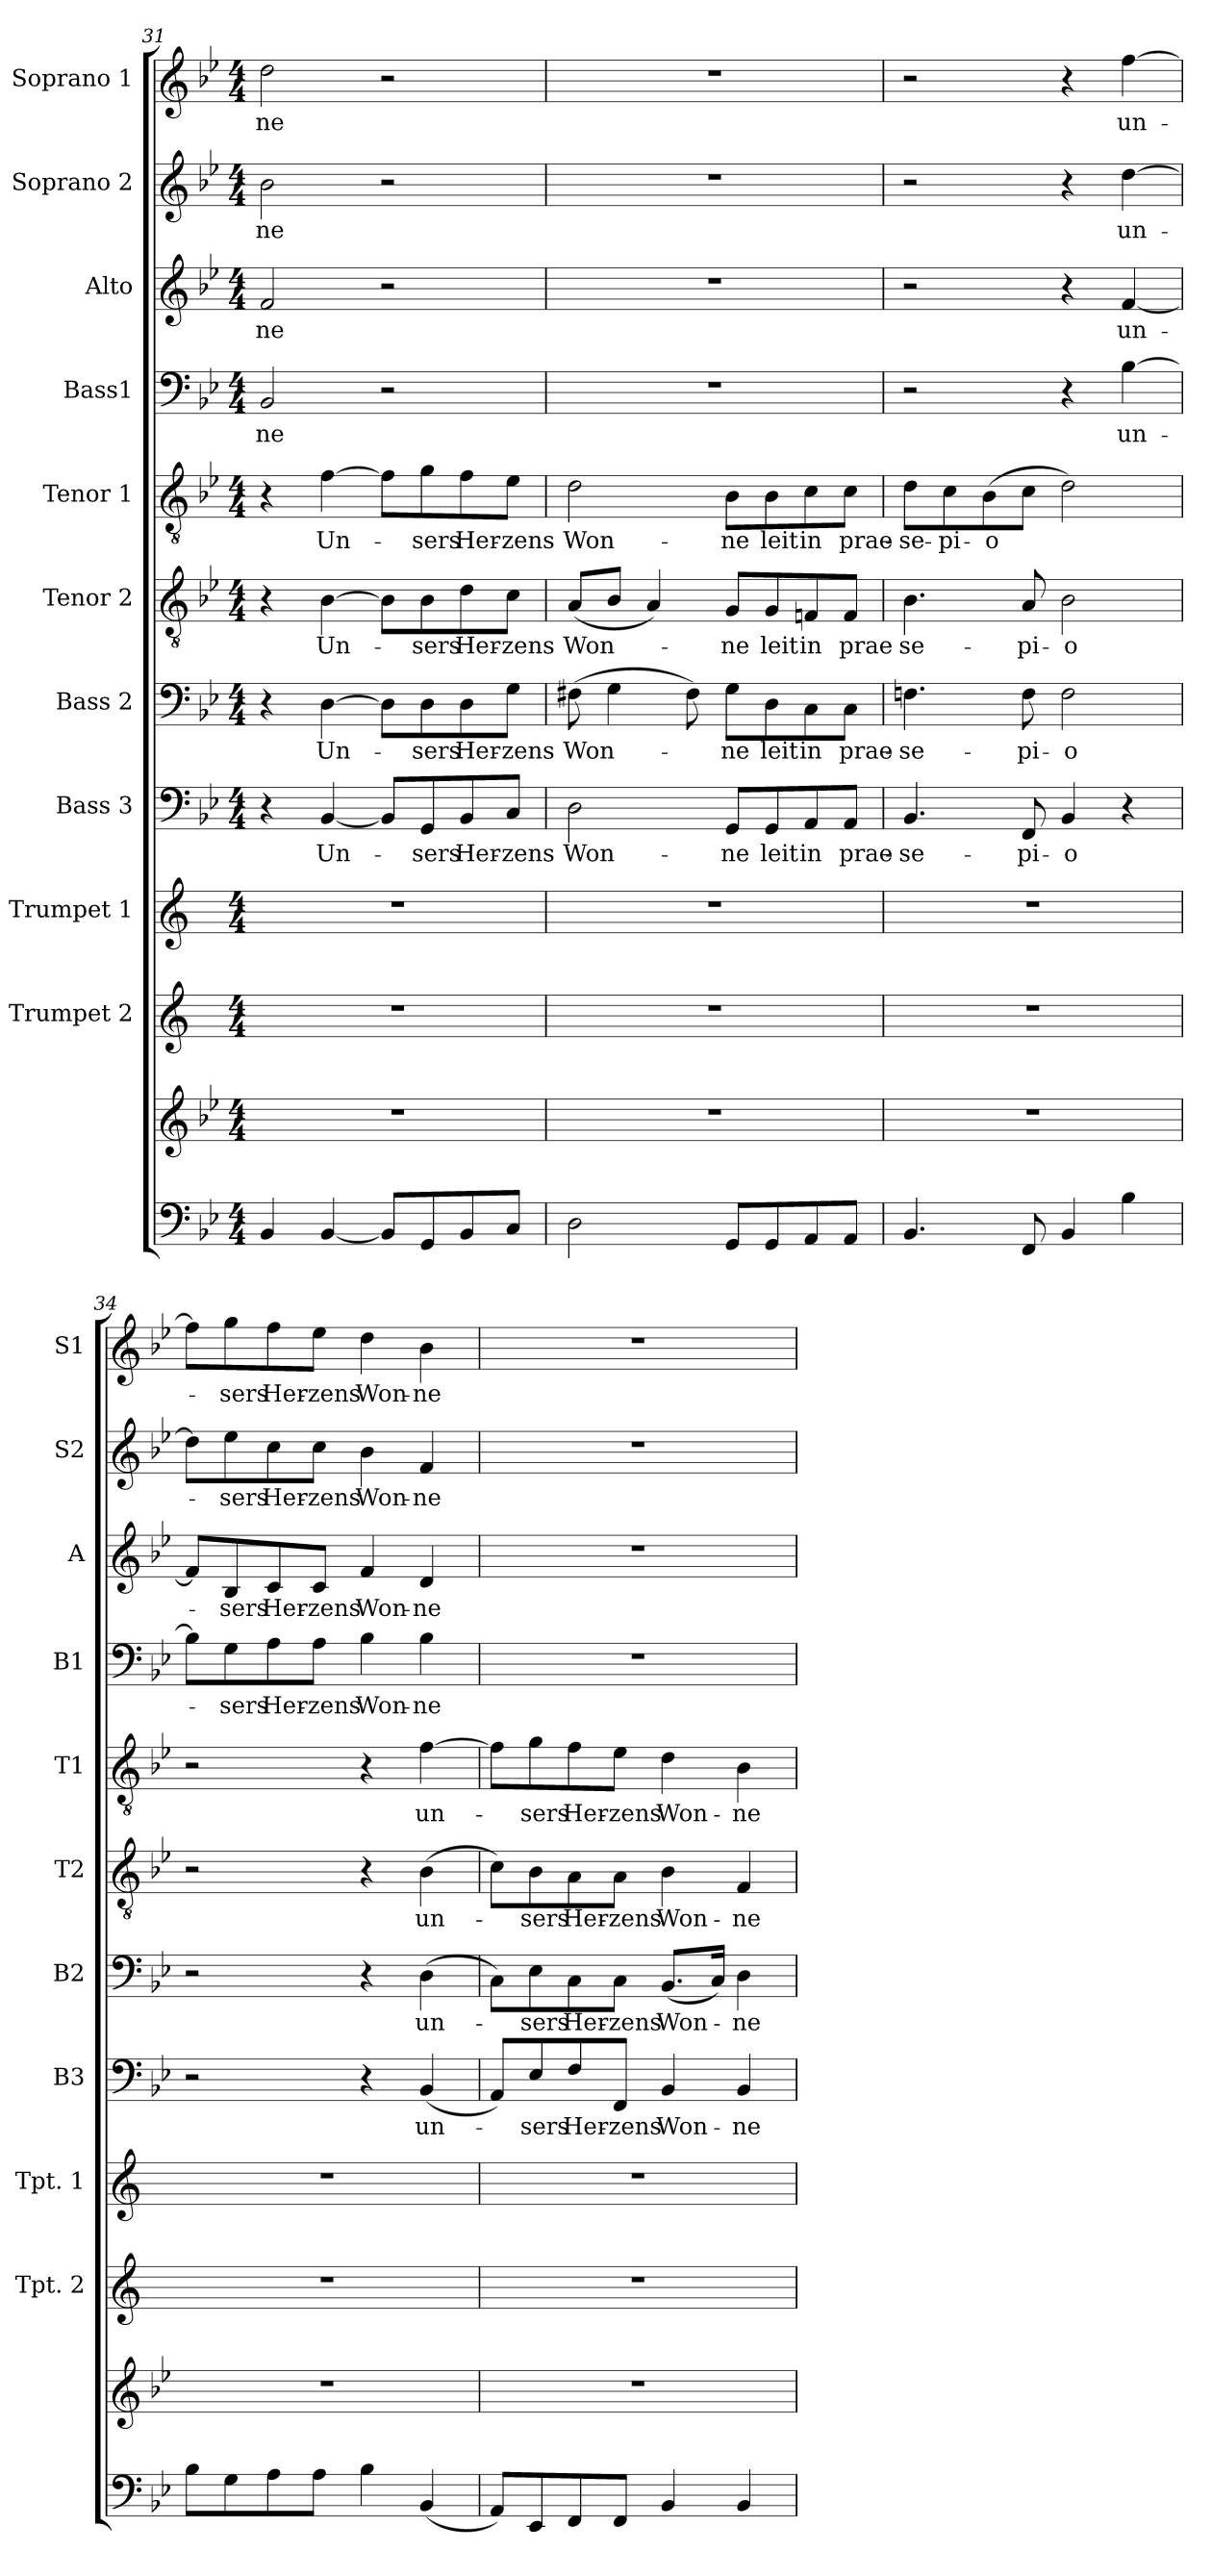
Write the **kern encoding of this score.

**kern	**kern	**kern	**kern	**kern	**text	**kern	**text	**kern	**text	**kern	**text	**kern	**text	**kern	**text	**kern	**text	**kern	**text
*part12	*part11	*part10	*part9	*part8	*part8	*part7	*part7	*part6	*part6	*part5	*part5	*part4	*part4	*part3	*part3	*part2	*part2	*part1	*part1
*staff12	*staff11	*staff10	*staff9	*staff8	*staff8	*staff7	*staff7	*staff6	*staff6	*staff5	*staff5	*staff4	*staff4	*staff3	*staff3	*staff2	*staff2	*staff1	*staff1
*	*	*I"Trumpet  2	*I"Trumpet  1	*I"Bass 3	*	*I"Bass 2	*	*I"Tenor 2	*	*I"Tenor 1	*	*I"Bass1	*	*I"Alto	*	*I"Soprano 2	*	*I"Soprano 1	*
*	*	*I'Tpt. 2	*I'Tpt. 1	*I'B3	*	*I'B2	*	*I'T2	*	*I'T1	*	*I'B1	*	*I'A	*	*I'S2	*	*I'S1	*
*clefF4	*clefG2	*clefG2	*clefG2	*clefF4	*	*clefF4	*	*clefGv2	*	*clefGv2	*	*clefF4	*	*clefG2	*	*clefG2	*	*clefG2	*
*	*	*ITrd1c2	*ITrd1c2	*	*	*	*	*	*	*	*	*	*	*	*	*	*	*	*
*k[b-e-]	*k[b-e-]	*k[b-e-]	*k[b-e-]	*k[b-e-]	*	*k[b-e-]	*	*k[b-e-]	*	*k[b-e-]	*	*k[b-e-]	*	*k[b-e-]	*	*k[b-e-]	*	*k[b-e-]	*
*B-:	*B-:	*B-:	*B-:	*B-:	*	*B-:	*	*B-:	*	*B-:	*	*B-:	*	*B-:	*	*B-:	*	*B-:	*
*M4/4	*M4/4	*M4/4	*M4/4	*M4/4	*	*M4/4	*	*M4/4	*	*M4/4	*	*M4/4	*	*M4/4	*	*M4/4	*	*M4/4	*
=31	=31	=31	=31	=31	=31	=31	=31	=31	=31	=31	=31	=31	=31	=31	=31	=31	=31	=31	=31
!	!	!	!	!	!	!	!	!	!	!	!	!	!LO:LY:b	!	!LO:LY:b	!	!LO:LY:b	!	!LO:LY:b
4BB-/	1r	1r	1r	4r	.	4r	.	4r	.	4r	.	2BB-/	-ne	2f/	-ne	2b-\	-ne	2dd\	-ne
!	!	!	!	!	!LO:LY:b	!	!LO:LY:b	!	!LO:LY:b	!	!LO:LY:b	!	!	!	!	!	!	!	!
[4BB-/	.	.	.	[4BB-/	Un-	[>4D\	Un-	[>4B-\	Un-	[<4f\	Un-	.	.	.	.	.	.	.	.
8BB-/L]	.	.	.	8BB-/L]	.	8D\L]	.	8B-\L]	.	8f\L]	.	2r	.	2r	.	2r	.	2r	.
!	!	!	!	!	!LO:LY:b	!	!LO:LY:b	!	!LO:LY:b	!	!LO:LY:b	!	!	!	!	!	!	!	!
8GG/	.	.	.	8GG/	-sers	8D\	-sers	8B-\	-sers	8g\	-sers	.	.	.	.	.	.	.	.
!	!	!	!	!	!LO:LY:b	!	!LO:LY:b	!	!LO:LY:b	!	!LO:LY:b	!	!	!	!	!	!	!	!
8BB-/	.	.	.	8BB-/	Her-	8D\	Her-	8d\	Her-	8f\	Her-	.	.	.	.	.	.	.	.
!	!	!	!	!	!LO:LY:b	!	!LO:LY:b	!	!LO:LY:b	!	!LO:LY:b	!	!	!	!	!	!	!	!
8C/J	.	.	.	8C/J	-zens	8G\J	-zens	8c\J	-zens	8e-\J	-zens	.	.	.	.	.	.	.	.
!!LO:PB:g=z
=32	=32	=32	=32	=32	=32	=32	=32	=32	=32	=32	=32	=32	=32	=32	=32	=32	=32	=32	=32
!	!	!	!	!	!LO:LY:b	!	!LO:LY:b	!	!LO:LY:b	!	!LO:LY:b	!	!	!	!	!	!	!	!
2D\	1r	1r	1r	2D\	Won-	(>8F#X\	Won-	(<8A/L	Won-	2d\	Won-	1r	.	1r	.	1r	.	1r	.
.	.	.	.	.	.	4G\	.	8B-/J	.	.	.	.	.	.	.	.	.	.	.
.	.	.	.	.	.	.	.	4A/)	.	.	.	.	.	.	.	.	.	.	.
.	.	.	.	.	.	8F#\)	.	.	.	.	.	.	.	.	.	.	.	.	.
!	!	!	!	!	!LO:LY:b	!	!LO:LY:b	!	!LO:LY:b	!	!LO:LY:b	!	!	!	!	!	!	!	!
8GG/L	.	.	.	8GG/L	-ne	8G\L	-ne	8G/L	-ne	8B-\L	-ne	.	.	.	.	.	.	.	.
!	!	!	!	!	!LO:LY:b	!	!LO:LY:b	!	!LO:LY:b	!	!LO:LY:b	!	!	!	!	!	!	!	!
8GG/	.	.	.	8GG/	leit	8D\	leit	8G/	leit	8B-\	leit	.	.	.	.	.	.	.	.
!	!	!	!	!	!LO:LY:b	!	!LO:LY:b	!	!LO:LY:b	!	!LO:LY:b	!	!	!	!	!	!	!	!
8AA/	.	.	.	8AA/	in	8C\	in	8Fn/	in	8c\	in	.	.	.	.	.	.	.	.
!	!	!	!	!	!LO:LY:b	!	!LO:LY:b	!	!LO:LY:b	!	!LO:LY:b	!	!	!	!	!	!	!	!
8AA/J	.	.	.	8AA/J	prae-	8C\J	prae-	8F/J	prae	8c\J	prae-	.	.	.	.	.	.	.	.
=33	=33	=33	=33	=33	=33	=33	=33	=33	=33	=33	=33	=33	=33	=33	=33	=33	=33	=33	=33
!	!	!	!	!	!LO:LY:b	!	!LO:LY:b	!	!LO:LY:b	!	!LO:LY:b	!	!	!	!	!	!	!	!
4.BB-/	1r	1r	1r	4.BB-/	-se-	4.Fn\	-se-	4.B-\	se-	8d\L	-se-	2r	.	2r	.	2r	.	2r	.
!	!	!	!	!	!	!	!	!	!	!	!LO:LY:b	!	!	!	!	!	!	!	!
.	.	.	.	.	.	.	.	.	.	8c\	-pi-	.	.	.	.	.	.	.	.
!	!	!	!	!	!	!	!	!	!	!	!LO:LY:b	!	!	!	!	!	!	!	!
.	.	.	.	.	.	.	.	.	.	(>8B-\	-o	.	.	.	.	.	.	.	.
!	!	!	!	!	!LO:LY:b	!	!LO:LY:b	!	!LO:LY:b	!	!	!	!	!	!	!	!	!	!
8FF/	.	.	.	8FF/	-pi-	8F\	-pi-	8A/	-pi-	8c\J	.	.	.	.	.	.	.	.	.
!	!	!	!	!	!LO:LY:b	!	!LO:LY:b	!	!LO:LY:b	!	!	!	!	!	!	!	!	!	!
4BB-/	.	.	.	4BB-/	-o	2F\	-o	2B-\	-o	2d\)	.	4r	.	4r	.	4r	.	4r	.
!	!	!	!	!	!	!	!	!	!	!	!	!	!LO:LY:b	!	!LO:LY:b	!	!LO:LY:b	!	!LO:LY:b
4B-\	.	.	.	4r	.	.	.	.	.	.	.	[>4B-\	un-	[<4f/	un-	[4dd\	un-	[4ff\	un-
=34	=34	=34	=34	=34	=34	=34	=34	=34	=34	=34	=34	=34	=34	=34	=34	=34	=34	=34	=34
8B-\L	1r	1r	1r	2r	.	2r	.	2r	.	2r	.	8B-\L]	.	8f/L]	.	8dd\L]	.	8ff\L]	.
!	!	!	!	!	!	!	!	!	!	!	!	!	!LO:LY:b	!	!LO:LY:b	!	!LO:LY:b	!	!LO:LY:b
8G\	.	.	.	.	.	.	.	.	.	.	.	8G\	-sers	8B-/	-sers	8ee-\	-sers	8gg\	-sers
!	!	!	!	!	!	!	!	!	!	!	!	!	!LO:LY:b	!	!LO:LY:b	!	!LO:LY:b	!	!LO:LY:b
8A\	.	.	.	.	.	.	.	.	.	.	.	8A\	Her-	8c/	Her-	8cc\	Her-	8ff\	Her-
!	!	!	!	!	!	!	!	!	!	!	!	!	!LO:LY:b	!	!LO:LY:b	!	!LO:LY:b	!	!LO:LY:b
8A\J	.	.	.	.	.	.	.	.	.	.	.	8A\J	-zens	8c/J	-zens	8cc\J	-zens	8ee-\J	-zens
!	!	!	!	!	!	!	!	!	!	!	!	!	!LO:LY:b	!	!LO:LY:b	!	!LO:LY:b	!	!LO:LY:b
4B-\	.	.	.	4r	.	4r	.	4r	.	4r	.	4B-\	Won-	4f/	Won-	4b-\	Won-	4dd\	Won-
!	!	!	!	!	!LO:LY:b	!	!LO:LY:b	!	!LO:LY:b	!	!LO:LY:b	!	!LO:LY:b	!	!LO:LY:b	!	!LO:LY:b	!	!LO:LY:b
(<4BB-/	.	.	.	(<4BB-/	un-	(>4D\	un-	(>4B-\	un-	[<4f\	un-	4B-\	-ne	4d/	-ne	4f/	-ne	4b-\	-ne
=35	=35	=35	=35	=35	=35	=35	=35	=35	=35	=35	=35	=35	=35	=35	=35	=35	=35	=35	=35
8AA/L)	1r	1r	1r	8AA/L)	.	8C\L)	.	8c\L)	.	8f\L]	.	1r	.	1r	.	1r	.	1r	.
!	!	!	!	!	!LO:LY:b	!	!LO:LY:b	!	!LO:LY:b	!	!LO:LY:b	!	!	!	!	!	!	!	!
8EE-/	.	.	.	8E-/	-sers	8E-\	-sers	8B-\	-sers	8g\	-sers	.	.	.	.	.	.	.	.
!	!	!	!	!	!LO:LY:b	!	!LO:LY:b	!	!LO:LY:b	!	!LO:LY:b	!	!	!	!	!	!	!	!
8FF/	.	.	.	8F/	Her-	8C\	Her-	8A\	Her-	8f\	Her-	.	.	.	.	.	.	.	.
!	!	!	!	!	!LO:LY:b	!	!LO:LY:b	!	!LO:LY:b	!	!LO:LY:b	!	!	!	!	!	!	!	!
8FF/J	.	.	.	8FF/J	-zens	8C\J	-zens	8A\J	-zens	8e-\J	-zens	.	.	.	.	.	.	.	.
!	!	!	!	!	!LO:LY:b	!	!LO:LY:b	!	!LO:LY:b	!	!LO:LY:b	!	!	!	!	!	!	!	!
4BB-/	.	.	.	4BB-/	Won-	(<8.BB-/L	Won-	4B-\	Won-	4d\	Won-	.	.	.	.	.	.	.	.
.	.	.	.	.	.	16C/Jk)	.	.	.	.	.	.	.	.	.	.	.	.	.
!	!	!	!	!	!LO:LY:b	!	!LO:LY:b	!	!LO:LY:b	!	!LO:LY:b	!	!	!	!	!	!	!	!
4BB-/	.	.	.	4BB-/	-ne	4D\	-ne	4F/	-ne	4B-\	-ne	.	.	.	.	.	.	.	.
=	=	=	=	=	=	=	=	=	=	=	=	=	=	=	=	=	=	=	=
*-	*-	*-	*-	*-	*-	*-	*-	*-	*-	*-	*-	*-	*-	*-	*-	*-	*-	*-	*-
